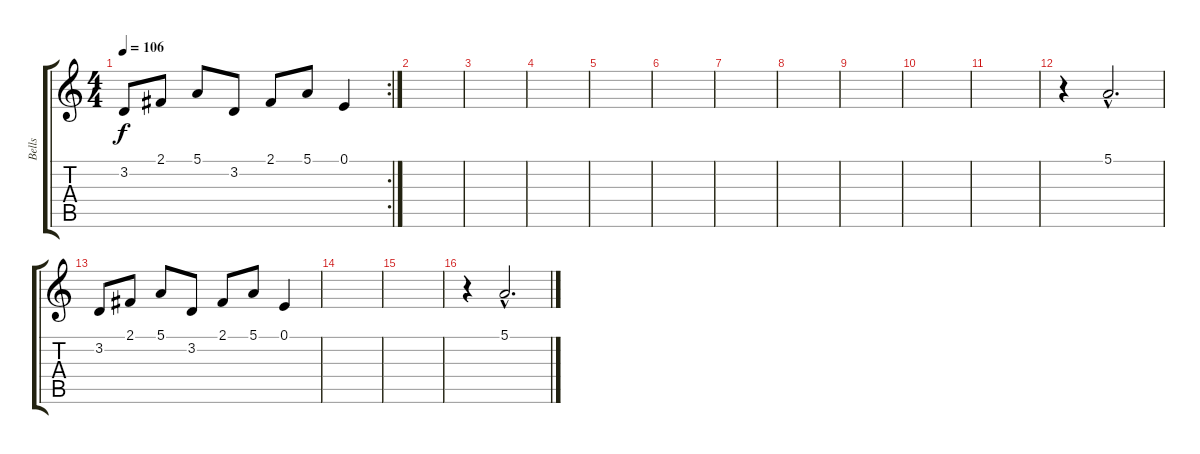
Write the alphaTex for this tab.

\track ("Bells" "Bells") {instrument glockenspiel}
\staff {score tabs}
\tuning (E4 B3 G3 D3 A2 E2) {hide}
\rc 2
\ts (4 4)
\tempo 106
\clef g2
\ks c
3.2.8{dy f} 2.1.8 5.1.8 3.2.8 2.1.8 5.1.8 0.1.4 |
|
|
|
|
|
|
|
|
|
|
r.4 5.1{hac}.2{d} |
3.2.8 2.1.8 5.1.8 3.2.8 2.1.8 5.1.8 0.1.4 |
|
|
r.4 5.1{hac}.2{d}
